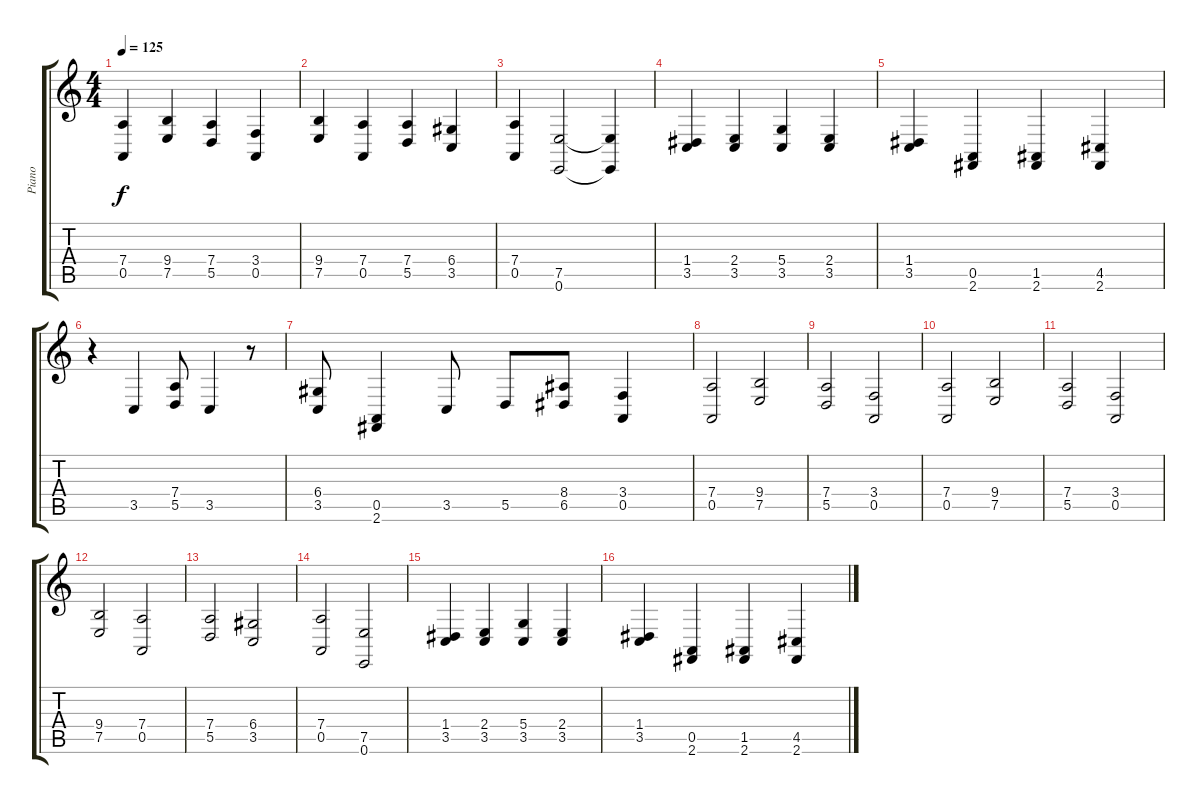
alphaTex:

\track ("Piano" "Piano") {instrument brightacousticpiano}
\staff {score tabs}
\tuning (E4 B3 G3 D3 A2 E2) {hide}
\ts (4 4)
\tempo 125
\clef g2
\ks c
(7.4 0.5).4{dy f} (9.4 7.5).4 (7.4 5.5).4 (3.4 0.5).4 |
(9.4 7.5).4 (7.4 0.5).4 (7.4 5.5).4 (6.4 3.5).4 |
(7.4 0.5).4 (7.5 0.6).2 (7.5{t} 0.6{t}).4 |
(1.4 3.5).4 (2.4 3.5).4 (5.4 3.5).4 (2.4 3.5).4 |
(1.4 3.5).4 (0.5 2.6).4 (1.5 2.6).4 (4.5 2.6).4 |
r.4 3.5.4 (7.4 5.5).8 3.5.4 r.8 |
(6.4 3.5).8 (0.5 2.6).4 3.5.8 5.5.8 (8.4 6.5).8 (3.4 0.5).4 |
(7.4 0.5).2 (9.4 7.5).2 |
(7.4 5.5).2 (3.4 0.5).2 |
(7.4 0.5).2 (9.4 7.5).2 |
(7.4 5.5).2 (3.4 0.5).2 |
(9.4 7.5).2 (7.4 0.5).2 |
(7.4 5.5).2 (6.4 3.5).2 |
(7.4 0.5).2 (7.5 0.6).2 |
(1.4 3.5).4 (2.4 3.5).4 (5.4 3.5).4 (2.4 3.5).4 |
(1.4 3.5).4 (0.5 2.6).4 (1.5 2.6).4 (4.5 2.6).4
